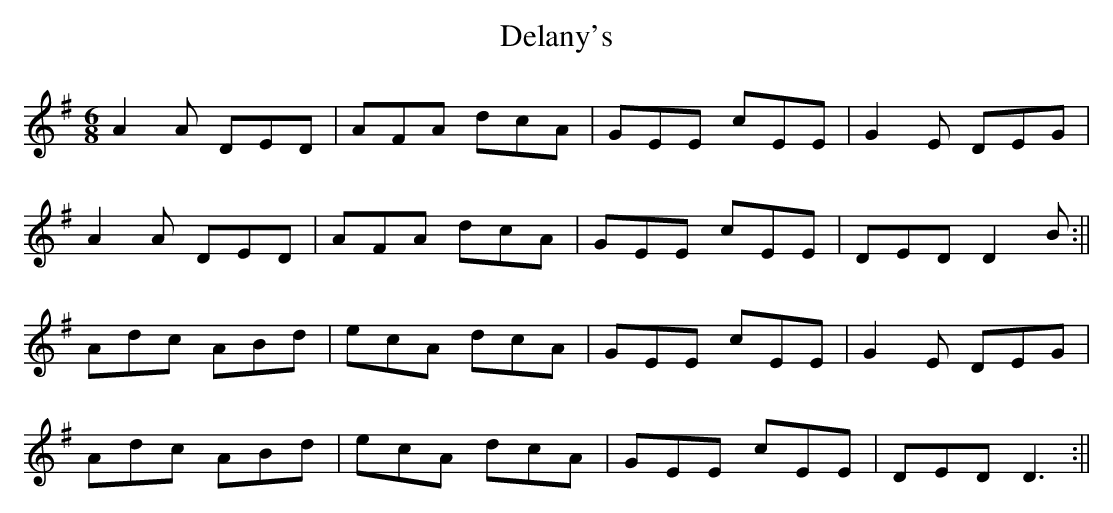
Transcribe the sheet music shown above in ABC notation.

X:1
T:Delany's
M:6/8
L:1/8
K:G
A2 A DED|AFA dcA|GEE cEE| G2 E DEG|
A2 A DED|AFA dcA|GEE cEE|DED D2 B:||
Adc ABd|ecA dcA| GEE cEE| G2 E DEG|
Adc ABd| ecA dcA|GEE cEE|DED D3 :||
